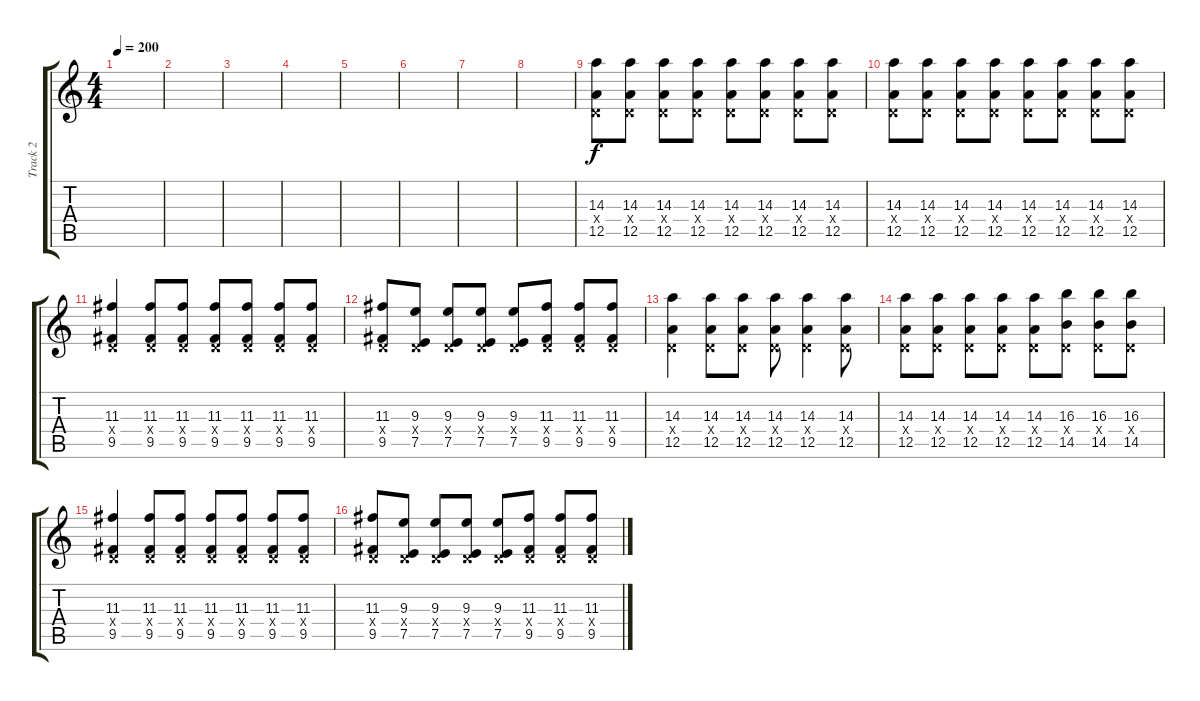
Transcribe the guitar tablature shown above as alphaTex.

\track ("Track 2" "Track 2") {instrument distortionguitar}
\staff {score tabs}
\tuning (E4 B3 G3 D3 A2 D2) {hide}
\ts (4 4)
\tempo 200
\clef g2
\ks c
|
|
|
|
|
|
|
|
(14.3 0.4{x} 12.5).8 (14.3 0.4{x} 12.5).8 (14.3 0.4{x} 12.5).8 (14.3 0.4{x} 12.5).8 (14.3 0.4{x} 12.5).8 (14.3 0.4{x} 12.5).8 (14.3 0.4{x} 12.5).8 (14.3 0.4{x} 12.5).8 |
(14.3 0.4{x} 12.5).8 (14.3 0.4{x} 12.5).8 (14.3 0.4{x} 12.5).8 (14.3 0.4{x} 12.5).8 (14.3 0.4{x} 12.5).8 (14.3 0.4{x} 12.5).8 (14.3 0.4{x} 12.5).8 (14.3 0.4{x} 12.5).8 |
(11.3 0.4{x} 9.5).4 (11.3 0.4{x} 9.5).8 (11.3 0.4{x} 9.5).8 (11.3 0.4{x} 9.5).8 (11.3 0.4{x} 9.5).8 (11.3 0.4{x} 9.5).8 (11.3 0.4{x} 9.5).8 |
(11.3 0.4{x} 9.5).8 (9.3 0.4{x} 7.5).8 (9.3 0.4{x} 7.5).8 (9.3 0.4{x} 7.5).8 (9.3 0.4{x} 7.5).8 (11.3 0.4{x} 9.5).8 (11.3 0.4{x} 9.5).8 (11.3 0.4{x} 9.5).8 |
(14.3 0.4{x} 12.5).4 (14.3 0.4{x} 12.5).8 (14.3 0.4{x} 12.5).8 (14.3 0.4{x} 12.5).8 (14.3 0.4{x} 12.5).4 (14.3 0.4{x} 12.5).8 |
(14.3 0.4{x} 12.5).8 (14.3 0.4{x} 12.5).8 (14.3 0.4{x} 12.5).8 (14.3 0.4{x} 12.5).8 (14.3 0.4{x} 12.5).8 (16.3 0.4{x} 14.5).8 (16.3 0.4{x} 14.5).8 (16.3 0.4{x} 14.5).8 |
(11.3 0.4{x} 9.5).4 (11.3 0.4{x} 9.5).8 (11.3 0.4{x} 9.5).8 (11.3 0.4{x} 9.5).8 (11.3 0.4{x} 9.5).8 (11.3 0.4{x} 9.5).8 (11.3 0.4{x} 9.5).8 |
(11.3 0.4{x} 9.5).8 (9.3 0.4{x} 7.5).8 (9.3 0.4{x} 7.5).8 (9.3 0.4{x} 7.5).8 (9.3 0.4{x} 7.5).8 (11.3 0.4{x} 9.5).8 (11.3 0.4{x} 9.5).8 (11.3 0.4{x} 9.5).8
